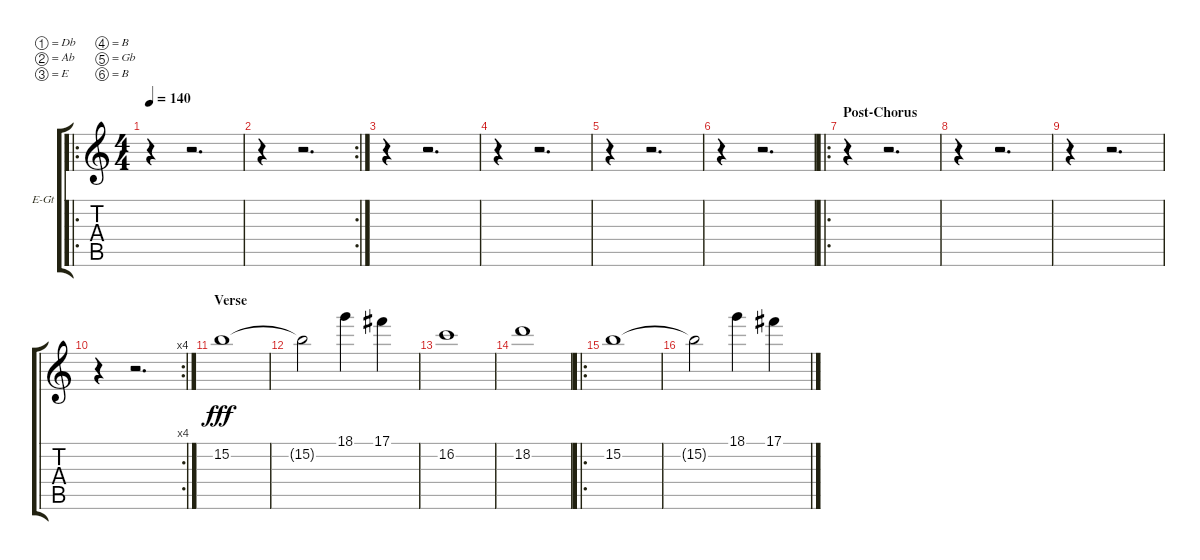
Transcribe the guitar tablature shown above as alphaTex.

\bracketExtendMode groupsimilarinstruments
\firstSystemTrackNameOrientation horizontal
\otherSystemsTrackNameOrientation horizontal
\track ("Clean GTR 2" "E-Gt") {instrument electricguitarclean}
\staff {score tabs}
\tuning (Db4 Ab3 E3 B2 Gb2 B1)
\ro
\ts (4 4)
\tempo 140
\clef g2
\ks c
r.4{dy fff} r.2{d} |
\rc 2
r.4 r.2{d} |
r.4 r.2{d} |
r.4 r.2{d} |
r.4 r.2{d} |
r.4 r.2{d} |
\ro
\section ("" "Post-Chorus")
r.4 r.2{d} |
r.4 r.2{d} |
r.4 r.2{d} |
\rc 4
r.4 r.2{d} |
\section ("" "Verse")
15.2.1 |
15.2{t}.2 18.1.4 17.1.4 |
16.2.1 |
18.2.1 |
\ro
15.2.1 |
15.2{t}.2 18.1.4 17.1.4
